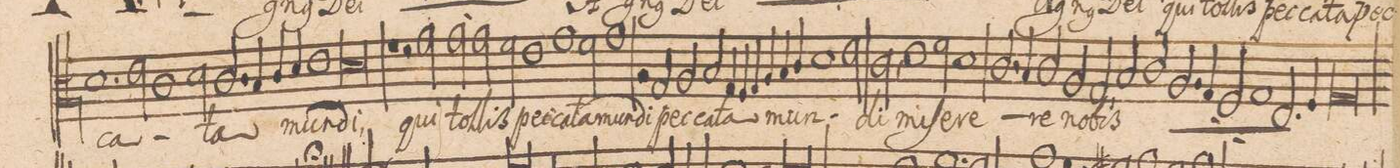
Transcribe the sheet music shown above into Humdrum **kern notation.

**kern	**text
*I"[ALTVS.]	*
*clefC3	*
*k[]	*
*met(C|)	*
*M2/1	*
1.d	-ca-
=16-	=16-
2e\	.
1c	.
=17-	=17-
2d\	.
2.c/	-ta
4B/	.
4c/	.
4d/	.
=18-	=18-
1e	mun-
0d	-di,
=19-	=19-
1r	.
=20-	=20-
2r	.
2g\	qui
2g\	tol-
2g\	-lis
=21-	=21-
2f\	pec-
1e	-ca-
1g\	-ta
=22-	=22-
2f\	mun-
1g	-di
=23-	=23-
2rB	.
2G/	pec-
2A/	-ca-
2B/	-ta
=24-	=24-
4G/	.
4F/	.
4G/	.
4A/	.
4B/	mun-
4c/	.
1d\	.
=25-	=25-
2e\	.
2c,<\	-di
1e\	mi-
=26-	=26-
2f\	-ſe-
1d	-re-
=27-	=27-
2.c/	.
4B/	.
2c/	-re
2A/	no-
=28-	=28-
2G,</	-bis
*	*ij
2B/	mi-
2c/	-ſe-
2.A/	-re-
=29-	=29-
4G/	.
2F/	.
1G	re
=30-	=30-
2.E/	-no-
4F/	.
0G	-bis
*	*Xij
=31-	=31-
1r	.
=32-	=32-
*-	*-
